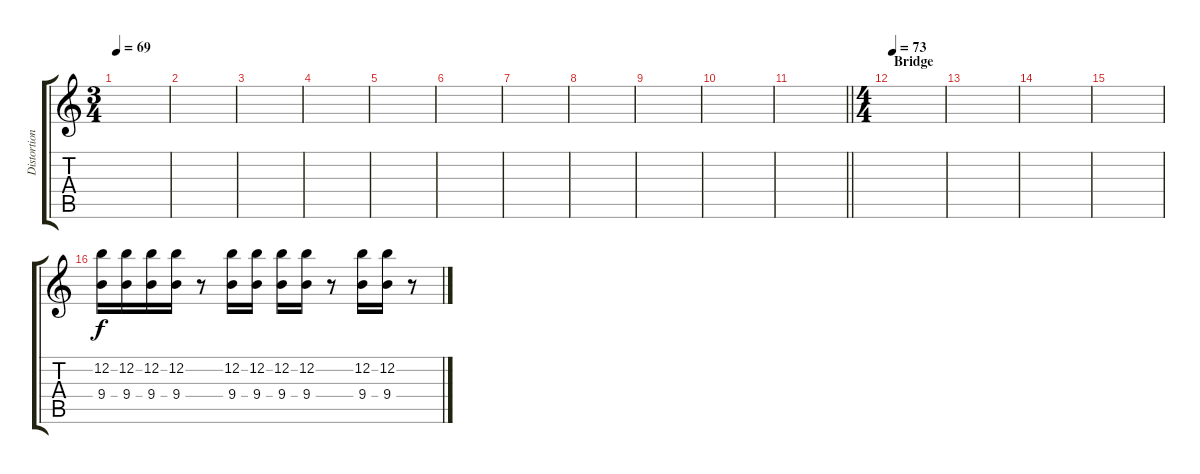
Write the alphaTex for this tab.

\track ("Distortion C" "Distortion") {instrument distortionguitar}
\staff {score tabs}
\tuning (E4 B3 G3 D3 A2 E2) {hide}
\ts (3 4)
\tempo 69
\clef g2
\ks c
|
|
|
|
|
|
|
|
|
|
\barLineRight lightlight
|
\ts (4 4)
\section ("" "Bridge")
\tempo 73
|
|
|
|
(12.2 9.4).16 (12.2 9.4).16 (12.2 9.4).16 (12.2 9.4).16 r.8 (12.2 9.4).16 (12.2 9.4).16 (12.2 9.4).16 (12.2 9.4).16 r.8 (12.2 9.4).16 (12.2 9.4).16 r.8
